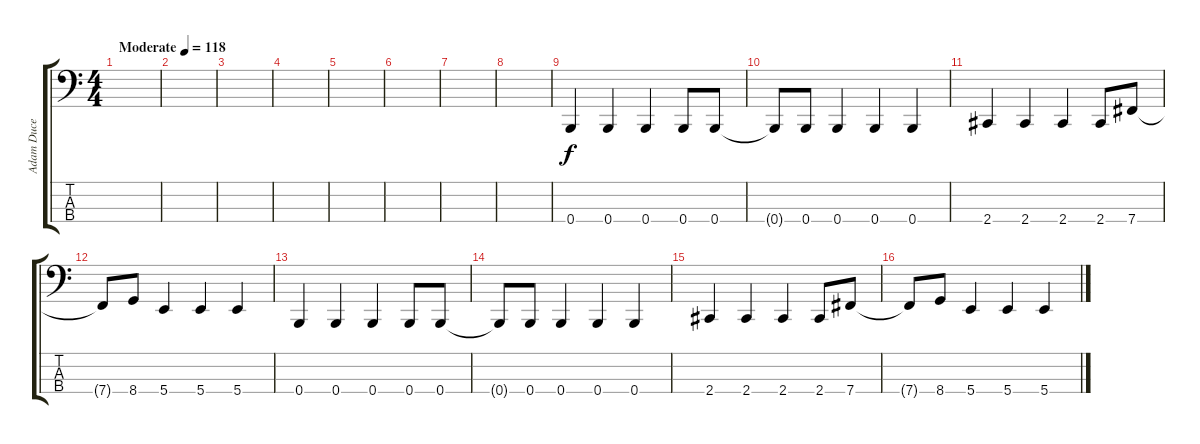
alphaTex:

\track ("Adam Duce" "Adam Duce") {instrument electricbassfinger}
\staff {score tabs}
\tuning (E2 B1 Gb1 B0) {hide}
\ts (4 4)
\tempo (118 "Moderate")
\clef f4
\ks c
|
|
|
|
|
|
|
|
0.4.4 0.4.4 0.4.4 0.4.8 0.4.8 |
0.4{t}.8 0.4.8 0.4.4 0.4.4 0.4.4 |
2.4.4 2.4.4 2.4.4 2.4.8 7.4.8 |
7.4{t}.8 8.4.8 5.4.4 5.4.4 5.4.4 |
0.4.4 0.4.4 0.4.4 0.4.8 0.4.8 |
0.4{t}.8 0.4.8 0.4.4 0.4.4 0.4.4 |
2.4.4 2.4.4 2.4.4 2.4.8 7.4.8 |
7.4{t}.8 8.4.8 5.4.4 5.4.4 5.4.4
